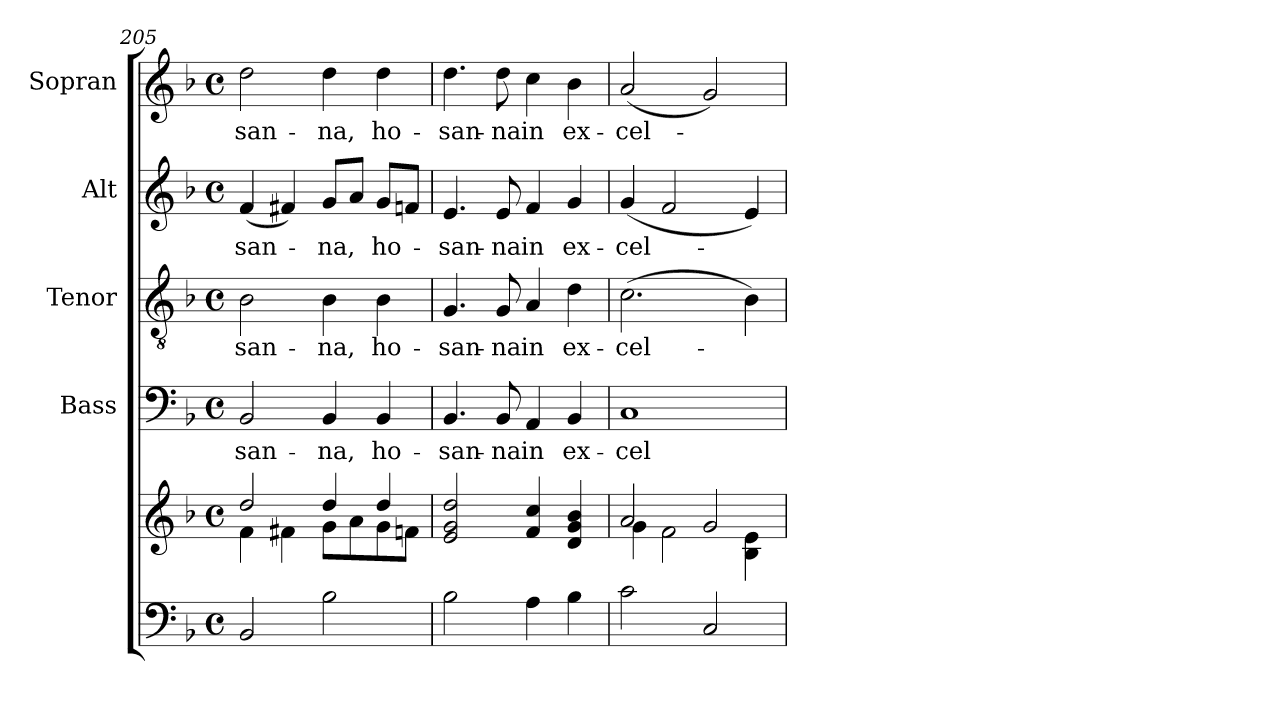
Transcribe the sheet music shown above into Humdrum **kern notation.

**kern	**kern	**kern	**text	**kern	**text	**kern	**text	**kern	**text
*part5	*part5	*part4	*part4	*part3	*part3	*part2	*part2	*part1	*part1
*staff6	*staff5	*staff4	*staff4	*staff3	*staff3	*staff2	*staff2	*staff1	*staff1
*	*	*I"Bass	*	*I"Tenor	*	*I"Alt	*	*I"Sopran	*
*	*	*I'B.	*	*I'T.	*	*I'A.	*	*I'S.	*
*clefF4	*clefG2	*clefF4	*	*clefGv2	*	*clefG2	*	*clefG2	*
*k[b-]	*k[b-]	*k[b-]	*	*k[b-]	*	*k[b-]	*	*k[b-]	*
*F:	*F:	*F:	*	*F:	*	*F:	*	*F:	*
*M4/4	*M4/4	*M4/4	*	*M4/4	*	*M4/4	*	*M4/4	*
*met(c)	*met(c)	*met(c)	*	*met(c)	*	*met(c)	*	*met(c)	*
=205	=205	=205	=205	=205	=205	=205	=205	=205	=205
*	*^	*	*	*	*	*	*	*	*
!	!	!	!	!LO:LY:b	!	!LO:LY:b	!	!LO:LY:b	!	!LO:LY:b
2BB-/	2dd/	4f\	2BB-/	-san-	2B-\	-san-	(<4f/	-san-	2dd\	-san-
.	.	4f#X\	.	.	.	.	4f#X/)	.	.	.
!	!	!	!	!LO:LY:b	!	!LO:LY:b	!	!LO:LY:b	!	!LO:LY:b
2B-\	4dd/	8g\L	4BB-/	-na,	4B-\	-na,	8g/L	-na,	4dd\	-na,
.	.	8a\	.	.	.	.	8a/J	.	.	.
!	!	!	!	!LO:LY:b	!	!LO:LY:b	!	!LO:LY:b	!	!LO:LY:b
.	4dd/	8g\	4BB-/	ho-	4B-\	ho-	8g/L	ho-	4dd\	ho-
.	.	8fn\J	.	.	.	.	8fn/J	.	.	.
!!LO:LB:g=z
=206	=206	=206	=206	=206	=206	=206	=206	=206	=206	=206
!	!	!	!	!LO:LY:b	!	!LO:LY:b	!	!LO:LY:b	!	!LO:LY:b
*	*v	*v	*	*	*	*	*	*	*	*
2B-\	2e/ 2g/ 2dd/	4.BB-/	-san-	4.G/	-san-	4.e/	-san-	4.dd\	-san-
!	!	!	!LO:LY:b	!	!LO:LY:b	!	!LO:LY:b	!	!LO:LY:b
.	.	8BB-/	-na	8G/	-na	8e/	-na	8dd\	-na
!	!	!	!LO:LY:b	!	!LO:LY:b	!	!LO:LY:b	!	!LO:LY:b
4A\	4f/ 4cc/	4AA/	in	4A/	in	4f/	in	4cc\	in
!	!	!	!LO:LY:b	!	!LO:LY:b	!	!LO:LY:b	!	!LO:LY:b
4B-\	4d/ 4g/ 4b-/	4BB-/	ex-	4d\	ex-	4g/	ex-	4b-\	ex-
=207	=207	=207	=207	=207	=207	=207	=207	=207	=207
*	*^	*	*	*	*	*	*	*	*
!	!	!	!	!LO:LY:b	!	!LO:LY:b	!	!LO:LY:b	!	!LO:LY:b
2c\	2a/	4g\	1C	-cel-	(>2.c\	-cel-	(<4g/	-cel-	(<2a/	-cel-
.	.	2f\	.	.	.	.	2f/	.	.	.
2C/	2g/	.	.	.	.	.	.	.	2g/)	.
.	.	4B-\ 4e\	.	.	4B-\)	.	4e/)	.	.	.
*	*v	*v	*	*	*	*	*	*	*	*
=	=	=	=	=	=	=	=	=	=
*-	*-	*-	*-	*-	*-	*-	*-	*-	*-
